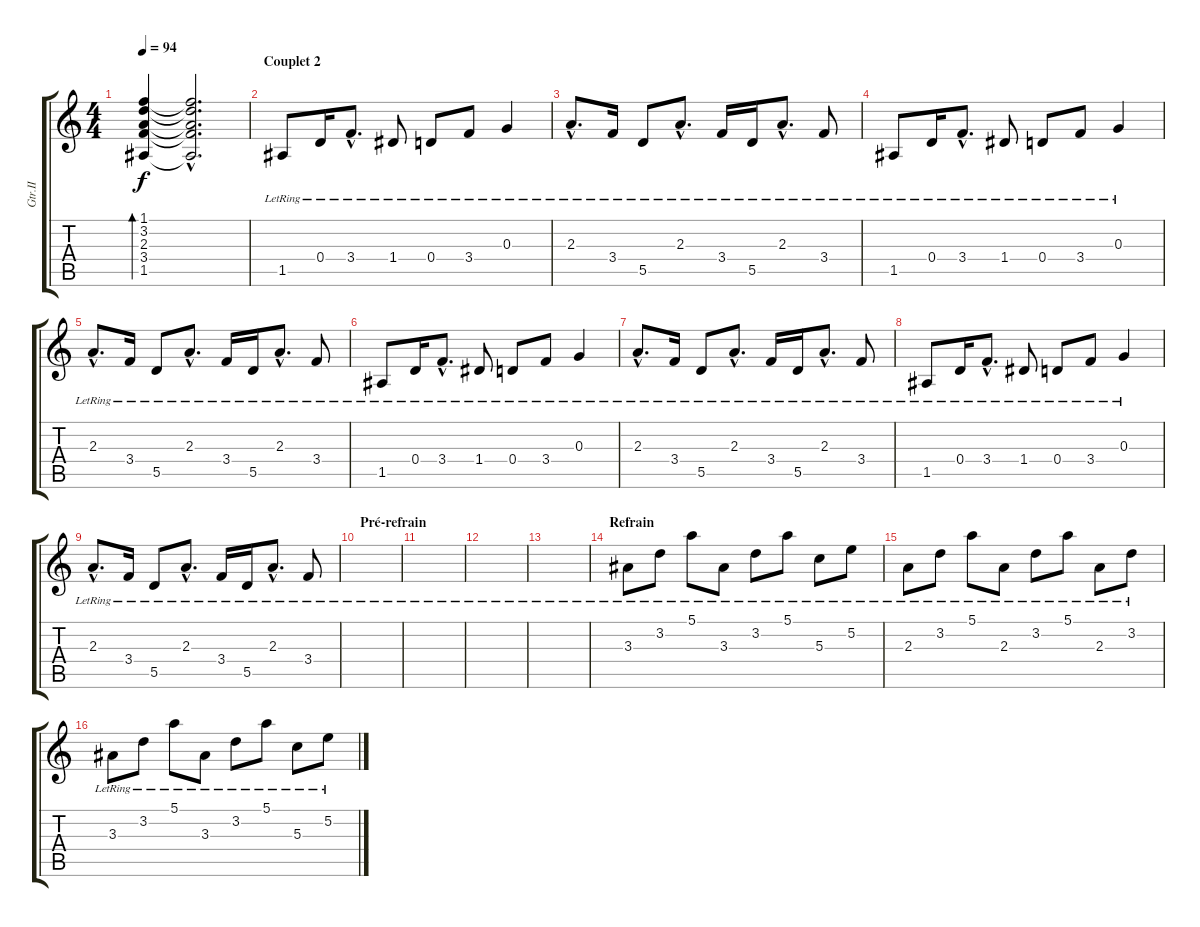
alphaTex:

\track ("Gtr.II" "Gtr.II") {instrument electricguitarjazz}
\staff {score tabs}
\tuning (E4 B3 G3 D3 A2 E2) {hide}
\ts (4 4)
\tempo 94
\clef g2
\ks c
(1.1{t} 3.2{t} 2.3{t} 3.4{t} 1.5{t}).4{bd 240 dy f} (1.1{hac t} 3.2{hac t} 2.3{hac t} 3.4{hac t} 1.5{hac t}).2{d} |
\section ("" "Couplet 2")
1.5{lr}.8{instrument electricguitarjazz} 0.4{lr}.16 3.4{hac lr}.8{d} 1.4{lr}.8 0.4{lr}.8 3.4{lr}.8 0.3{lr}.4 |
2.3{hac lr}.8{d} 3.4{lr}.16 5.5{lr}.8 2.3{hac lr}.8{d} 3.4{lr}.16 5.5{lr}.16 2.3{hac lr}.8{d} 3.4{lr}.8 |
1.5{lr}.8{instrument electricguitarjazz} 0.4{lr}.16 3.4{hac lr}.8{d} 1.4{lr}.8 0.4{lr}.8 3.4{lr}.8 0.3{lr}.4 |
2.3{hac lr}.8{d} 3.4{lr}.16 5.5{lr}.8 2.3{hac lr}.8{d} 3.4{lr}.16 5.5{lr}.16 2.3{hac lr}.8{d} 3.4{lr}.8 |
1.5{lr}.8{instrument electricguitarjazz} 0.4{lr}.16 3.4{hac lr}.8{d} 1.4{lr}.8 0.4{lr}.8 3.4{lr}.8 0.3{lr}.4 |
2.3{hac lr}.8{d} 3.4{lr}.16 5.5{lr}.8 2.3{hac lr}.8{d} 3.4{lr}.16 5.5{lr}.16 2.3{hac lr}.8{d} 3.4{lr}.8 |
1.5{lr}.8{instrument electricguitarjazz} 0.4{lr}.16 3.4{hac lr}.8{d} 1.4{lr}.8 0.4{lr}.8 3.4{lr}.8 0.3{lr}.4 |
2.3{hac lr}.8{d} 3.4{lr}.16 5.5{lr}.8 2.3{hac lr}.8{d} 3.4{lr}.16 5.5{lr}.16 2.3{hac lr}.8{d} 3.4{lr}.8 |
\section ("" "Pré-refrain")
|
|
|
|
\section ("" "Refrain")
3.3{lr}.8{volume 16} 3.2{lr}.8 5.1{lr}.8 3.3{lr}.8 3.2{lr}.8 5.1{lr}.8 5.3{lr}.8 5.2{lr}.8 |
2.3{lr}.8 3.2{lr}.8 5.1{lr}.8 2.3{lr}.8 3.2{lr}.8 5.1{lr}.8 2.3{lr}.8 3.2{lr}.8 |
3.3{lr}.8 3.2{lr}.8 5.1{lr}.8 3.3{lr}.8 3.2{lr}.8 5.1{lr}.8 5.3{lr}.8 5.2{lr}.8
